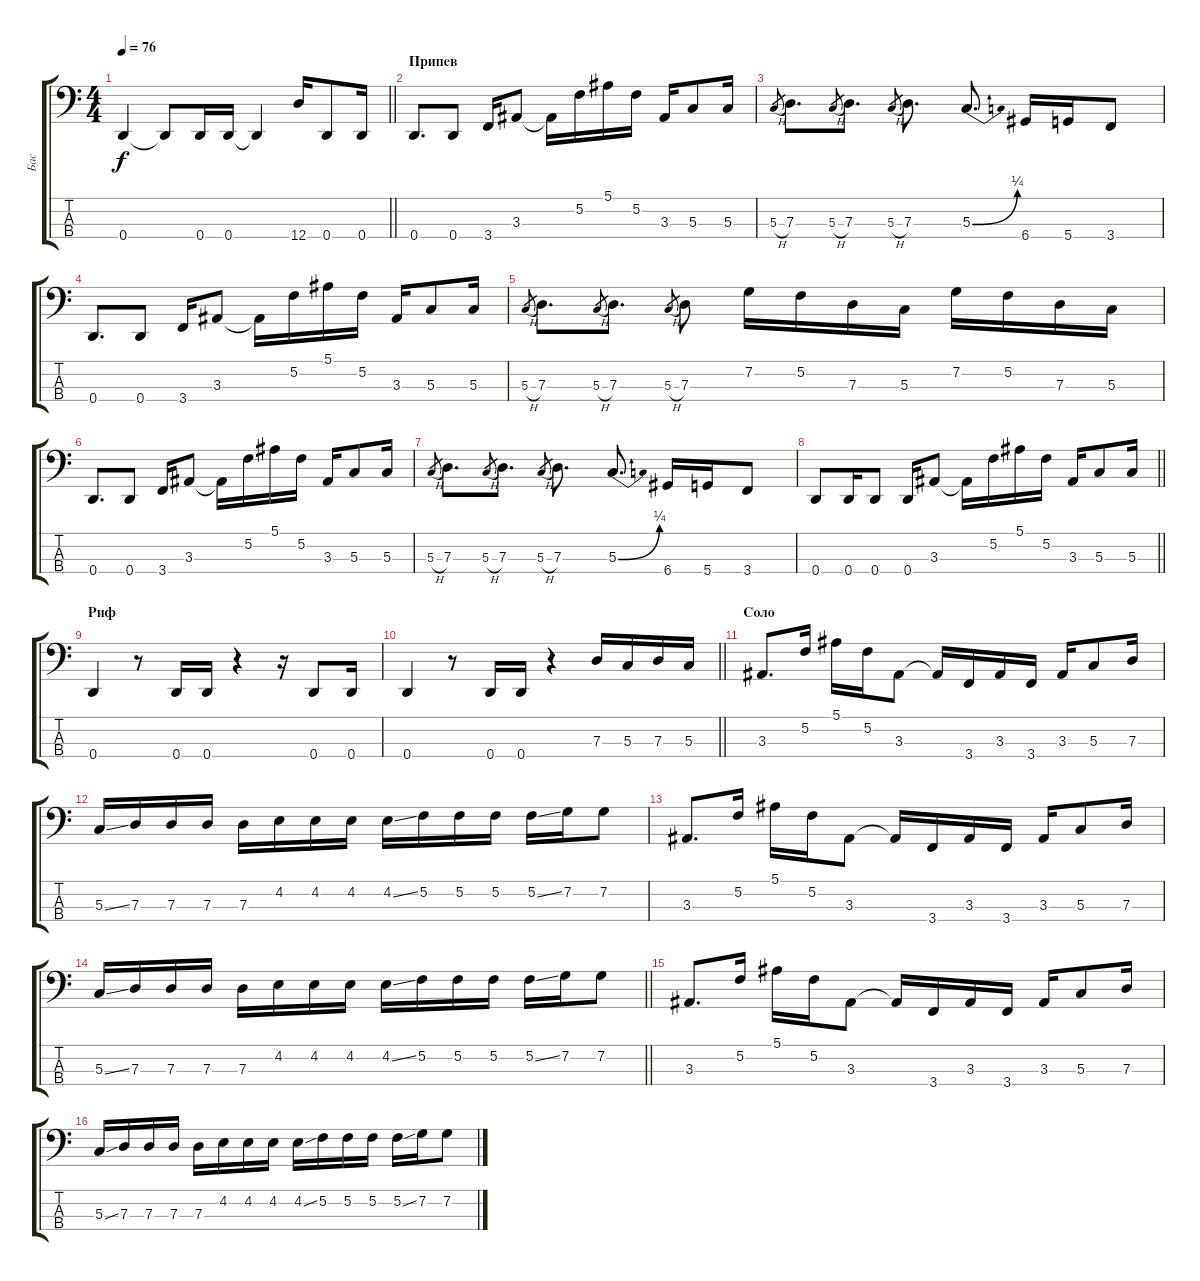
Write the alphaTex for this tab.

\track ("Бас" "Бас") {instrument electricbassfinger}
\staff {score tabs}
\tuning (F2 C2 G1 D1) {hide}
\ts (4 4)
\tempo 76
\clef f4
\barLineRight lightlight
\ks c
0.4.4{dy f} 0.4{t}.8 0.4.16 0.4.16 0.4{t}.4 12.4.16 0.4.8 0.4.16 |
\section ("" "Припев")
0.4.8{d} 0.4.8 3.4.16 3.3.8 3.3{t}.16 5.2.16 5.1.16 5.2.16 3.3.16 5.3.8 5.3.16 |
5.3{h}.8{gr} 7.3.8{d} 5.3{h}.8{gr} 7.3.8{d} 5.3{h}.8{gr} 7.3.8{d} 5.3{be (bend 0 0 60 1)}.8{d} 6.4.16 5.4.16 3.4.8 |
0.4.8{d} 0.4.8 3.4.16 3.3.8 3.3{t}.16 5.2.16 5.1.16 5.2.16 3.3.16 5.3.8 5.3.16 |
5.3{h}.8{gr} 7.3.8{d} 5.3{h}.8{gr} 7.3.8{d} 5.3{h}.8{gr} 7.3.8 7.2.16 5.2.16 7.3.16 5.3.16 7.2.16 5.2.16 7.3.16 5.3.16 |
0.4.8{d} 0.4.8 3.4.16 3.3.8 3.3{t}.16 5.2.16 5.1.16 5.2.16 3.3.16 5.3.8 5.3.16 |
5.3{h}.8{gr} 7.3.8{d} 5.3{h}.8{gr} 7.3.8{d} 5.3{h}.8{gr} 7.3.8{d} 5.3{be (bend 0 0 60 1)}.8{d} 6.4.16 5.4.16 3.4.8 |
\barLineRight lightlight
0.4.8 0.4.16 0.4.8 0.4.16 3.3.8 3.3{t}.16 5.2.16 5.1.16 5.2.16 3.3.16 5.3.8 5.3.16 |
\section ("" "Риф")
0.4.4 r.8 0.4.16 0.4.16 r.4 r.16 0.4.8 0.4.16 |
\barLineRight lightlight
0.4.4 r.8 0.4.16 0.4.16 r.4 7.3.16 5.3.16 7.3.16 5.3.16 |
\section ("" "Соло")
3.3.8{d} 5.2.16 5.1.16 5.2.16 3.3.8 3.3{t}.16 3.4.16 3.3.16 3.4.16 3.3.16 5.3.8 7.3.16 |
5.3{ss}.16 7.3.16 7.3.16 7.3.16 7.3.16 4.2.16 4.2.16 4.2.16 4.2{ss}.16 5.2.16 5.2.16 5.2.16 5.2{ss}.16 7.2.16 7.2.8 |
3.3.8{d} 5.2.16 5.1.16 5.2.16 3.3.8 3.3{t}.16 3.4.16 3.3.16 3.4.16 3.3.16 5.3.8 7.3.16 |
\barLineRight lightlight
5.3{ss}.16 7.3.16 7.3.16 7.3.16 7.3.16 4.2.16 4.2.16 4.2.16 4.2{ss}.16 5.2.16 5.2.16 5.2.16 5.2{ss}.16 7.2.16 7.2.8 |
3.3.8{d} 5.2.16 5.1.16 5.2.16 3.3.8 3.3{t}.16 3.4.16 3.3.16 3.4.16 3.3.16 5.3.8 7.3.16 |
5.3{ss}.16 7.3.16 7.3.16 7.3.16 7.3.16 4.2.16 4.2.16 4.2.16 4.2{ss}.16 5.2.16 5.2.16 5.2.16 5.2{ss}.16 7.2.16 7.2.8
